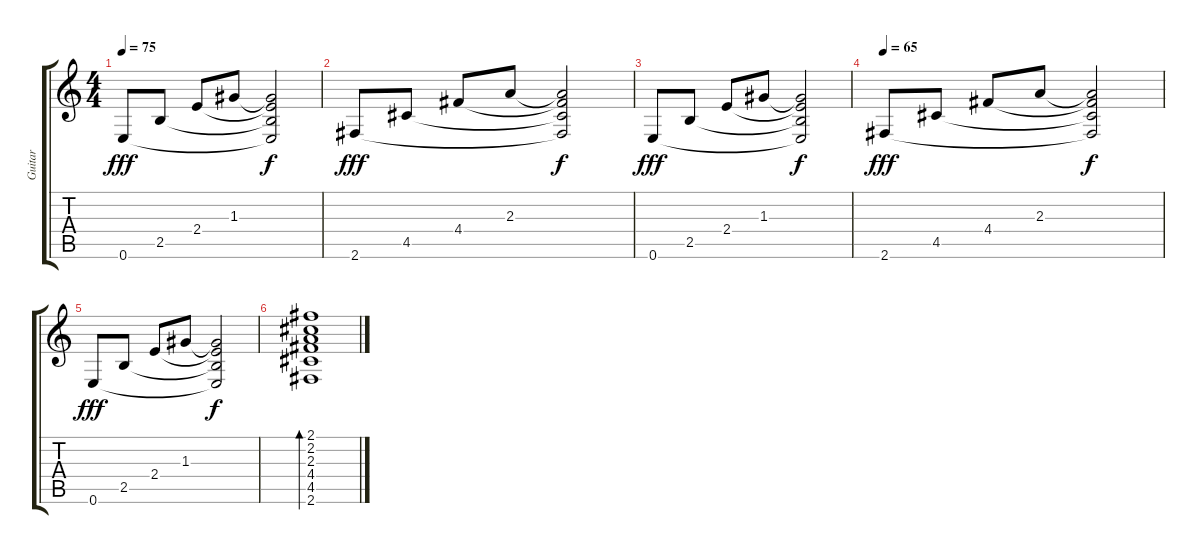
\track ("Guitar" "Guitar") {instrument acousticguitarsteel}
\staff {score tabs}
\tuning (E4 B3 G3 D3 A2 E2) {hide}
\ts (4 4)
\tempo 75
\clef g2
\ks c
0.6.8{dy fff} 2.5.8 2.4.8 1.3.8 (1.3{t} 2.4{t} 2.5{t} 0.6{t}).2{dy f} |
2.6.8{dy fff} 4.5.8 4.4.8 2.3.8 (2.3{t} 4.4{t} 4.5{t} 2.6{t}).2{dy f} |
0.6.8{dy fff} 2.5.8 2.4.8 1.3.8 (1.3{t} 2.4{t} 2.5{t} 0.6{t}).2{dy f} |
\tempo 65
2.6.8{dy fff} 4.5.8 4.4.8 2.3.8 (2.3{t} 4.4{t} 4.5{t} 2.6{t}).2{dy f} |
0.6.8{dy fff} 2.5.8 2.4.8 1.3.8 (1.3{t} 2.4{t} 2.5{t} 0.6{t}).2{dy f} |
(2.1 2.2 2.3 4.4 4.5 2.6).1{bd 240 volume 16 balance 0}
